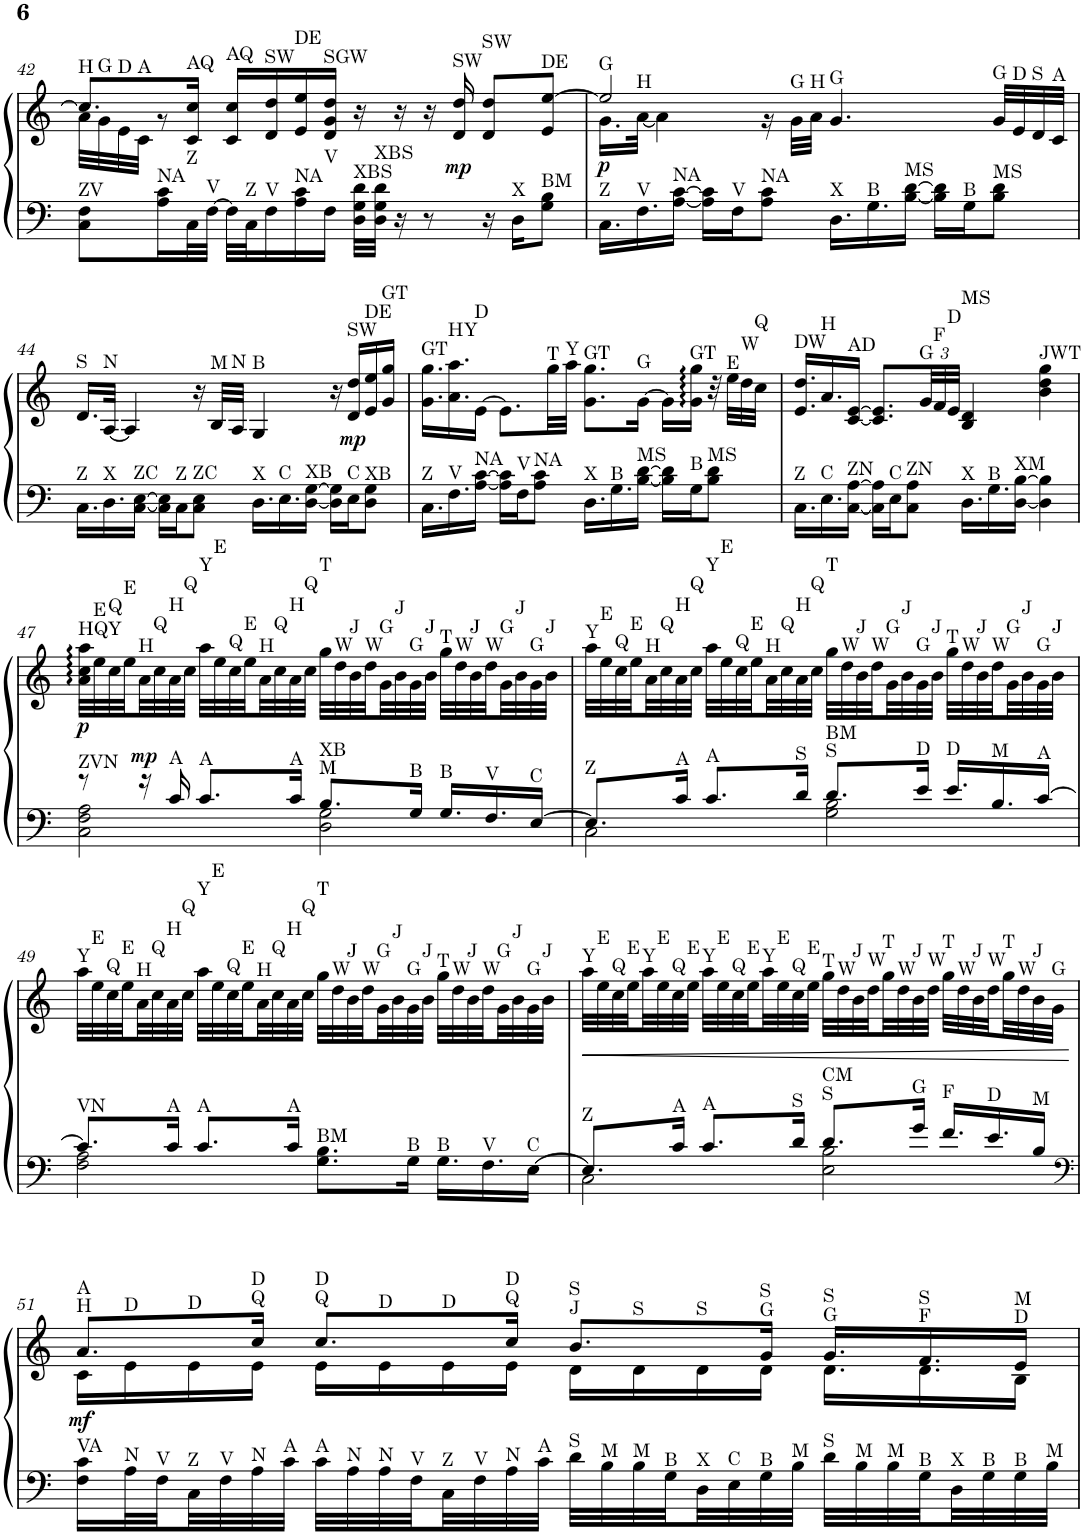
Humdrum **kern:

**kern	**kern	**dynam
*part1	*part1	*part1
*staff2	*staff1	*staff1/2
*I"鋼琴	*	*
!!LO:PB:g=z
*clefF4	*clefG2	*
*k[]	*k[]	*
*M4/4	*M4/4	*
=42	=42	=42
*	*^	*
!	!LO:TX:a:t=H	!	!
!LO:TX:a:t=ZV	!	!	!
8C\ 8F\L	8.cc/L]	32a\LLL	.
!	!	!LO:TX:a:t=G	!
.	.	32g\	.
!	!	!LO:TX:a:t=D	!
.	.	32e\	.
!	!	!LO:TX:a:t=A	!
.	.	32c\JJJ	.
!LO:TX:a:t=NA	!	!	!
16A\ 16c\L	.	8r	.
!	!LO:TX:a:t=AQ	!	!
!LO:TX:a:t=Z	!	!	!
32C\L	16c/ 16cc/Jk	.	.
!LO:TX:a:t=V	!	!	!
[32F\JJJ	.	.	.
!	!LO:TX:a:t=AQ	!	!
32F\LLL]	16c/ 16cc/LL	2.ryy	.
!LO:TX:a:t=Z	!	!	!
32C\J	.	.	.
!	!LO:TX:a:t=SW	!	!
!LO:TX:a:t=V	!	!	!
16F\	16d/ 16dd/	.	.
!	!LO:TX:a:t=DE	!	!
!LO:TX:a:t=NA	!	!	!
16A\ 16c\	16e/ 16ee/	.	.
!	!LO:TX:a:t=SGW	!	!
!LO:TX:a:t=V	!	!	!
16F\JJ	16d/ 16g/ 16dd/JJ	.	.
!LO:TX:a:t=XBS	!	!	!
32D\ 32G\ 32d\LLL	16r	.	.
!LO:TX:a:t=XBS	!	!	!
32D\ 32G\ 32d\JJJ	.	.	.
16r	16r	.	.
8r	16r	.	.
!	!LO:TX:a:t=SW	!	!
!	!	!	!LO:DY:b
.	16d/ 16dd/	.	mp
!	!LO:TX:a:t=SW	!	!
16r	8d/ 8dd/L	.	.
!LO:TX:a:t=X	!	!	!
16D\KL	.	.	.
!	!LO:TX:a:t=DE	!	!
!LO:TX:a:t=BM	!	!	!
8G\ 8B\J	8e/ [>8ee/J	.	.
=43	=43	=43	=43
!	!LO:TX:a:t=G	!	!
!LO:TX:a:t=Z	!	!	!
!	!	!	!LO:DY:b
16.C\LL	2ee/]	16.g\LL	p
!	!	!LO:TX:a:t=H	!
!LO:TX:a:t=V	!	!	!
16.F\	.	[32a\JJk	.
.	.	4a\]	.
!LO:TX:a:t=NA	!	!	!
[16A\ [16c\JJ	.	.	.
16A\] 16c\]LL	.	.	.
!LO:TX:a:t=V	!	!	!
16F\J	.	.	.
!LO:TX:a:t=NA	!	!	!
8A\ 8c\J	.	16r	.
!	!	!LO:TX:a:t=G	!
.	.	32g\LLL	.
!	!	!LO:TX:a:t=H	!
.	.	32a\JJJ	.
!	!LO:TX:a:t=G	!	!
!LO:TX:a:t=X	!	!	!
16.D\LL	4.g/	2ryy	.
!LO:TX:a:t=B	!	!	!
16.G\	.	.	.
!LO:TX:a:t=MS	!	!	!
[16B\ [16d\JJ	.	.	.
16B\] 16d\]LL	.	.	.
!LO:TX:a:t=B	!	!	!
16G\J	.	.	.
!	!LO:TX:a:t=G	!	!
!LO:TX:a:t=MS	!	!	!
8B\ 8d\J	32g/LLL	.	.
!	!LO:TX:a:t=D	!	!
.	32e/	.	.
!	!LO:TX:a:t=S	!	!
.	32d/	.	.
!	!LO:TX:a:t=A	!	!
.	32c/JJJ	.	.
*	*v	*v	*
!!LO:LB:g=z
=44	=44	=44
!	!LO:TX:a:t=S	!
!LO:TX:a:t=Z	!	!
16.C\LL	16.d/LL	.
!	!LO:TX:a:t=N	!
!LO:TX:a:t=X	!	!
16.D\	[32A/JJk	.
.	4A/]	.
!LO:TX:a:t=ZC	!	!
[16C\ [16E\JJ	.	.
16C\] 16E\]LL	.	.
!LO:TX:a:t=Z	!	!
16C\J	.	.
!LO:TX:a:t=ZC	!	!
8C\ 8E\J	16r	.
!	!LO:TX:a:t=M	!
.	32B/LLL	.
!	!LO:TX:a:t=N	!
.	32A/JJJ	.
!	!LO:TX:a:t=B	!
!LO:TX:a:t=X	!	!
16.D\LL	4G/	.
!LO:TX:a:t=C	!	!
16.E\	.	.
!LO:TX:a:t=XB	!	!
[16D\ [16G\JJ	.	.
16D\] 16G\]LL	16r	.
!	!LO:TX:a:t=SW	!
!LO:TX:a:t=C	!	!
!	!	!LO:DY:b
16E\J	16d/ 16dd/LL	mp
!	!LO:TX:a:t=DE	!
!LO:TX:a:t=XB	!	!
8D\ 8G\J	16e/ 16ee/	.
!	!LO:TX:a:t=GT	!
.	16g/ 16gg/JJ	.
=45	=45	=45
!	!LO:TX:a:t=GT	!
!LO:TX:a:t=Z	!	!
16.C\LL	16.g\ 16.gg\LL	.
!	!LO:TX:a:t=HY	!
!LO:TX:a:t=V	!	!
16.F\	16.a\ 16.aa\	.
!	!LO:TX:a:t=D	!
!LO:TX:a:t=NA	!	!
[16A\ [16c\JJ	[16e\JJ	.
16A\] 16c\]LL	8.e\L]	.
!LO:TX:a:t=V	!	!
16F\J	.	.
!LO:TX:a:t=NA	!	!
8A\ 8c\J	.	.
!	!LO:TX:a:t=T	!
.	32gg\LL	.
!	!LO:TX:a:t=Y	!
.	32aa\JJJ	.
!	!LO:TX:a:t=GT	!
!LO:TX:a:t=X	!	!
16.D\LL	8.g\ 8.gg\L	.
!LO:TX:a:t=B	!	!
16.G\	.	.
!	!LO:TX:a:t=G	!
!LO:TX:a:t=MS	!	!
[16B\ [16d\JJ	[16g\Jk	.
16B\] 16d\]LL	16g\LL]	.
!	!LO:TX:a:t=GT	!
!LO:TX:a:t=B	!	!
16G\J	16g\ 16gg\JJ	.
!LO:TX:a:t=MS	!	!
8B\ 8d\J	32r	.
!	!LO:TX:a:t=E	!
.	32ee\LLL	.
!	!LO:TX:a:t=W	!
.	32dd\	.
!	!LO:TX:a:t=Q	!
.	32cc\JJJ	.
=46	=46	=46
!	!LO:TX:a:t=DW	!
!LO:TX:a:t=Z	!	!
16.C\LL	16.e/ 16.dd/LL	.
!	!LO:TX:a:t=H	!
!LO:TX:a:t=C	!	!
16.E\	16.a/	.
!	!LO:TX:a:t=AD	!
!LO:TX:a:t=ZN	!	!
[16C\ [16A\JJ	[16c/ [16e/JJ	.
16C\] 16A\]LL	8.c/] 8.e/]L	.
!LO:TX:a:t=C	!	!
16E\J	.	.
!LO:TX:a:t=ZN	!	!
8C\ 8A\J	.	.
*	*Xbrackettup	*
!	!LO:TX:a:t=G	!
.	48g/LL	.
!	!LO:TX:a:t=F	!
.	48f/	.
!	!LO:TX:a:t=D	!
.	48e/JJJ	.
!	!LO:TX:a:t=MS	!
!LO:TX:a:t=X	!	!
16.D\LL	4B/ 4d/	.
!LO:TX:a:t=B	!	!
16.G\	.	.
!LO:TX:a:t=XM	!	!
[16D\ [16B\JJ	.	.
!	!LO:TX:a:t=JWT	!
4D\] 4B\]	4b\ 4dd\ 4gg\	.
!!LO:LB:g=z
=47	=47	=47
*^	*	*
!	!	!LO:TX:a:t=HQY	!
!LO:TX:a:t=ZVN	!	!	!
!	!	!	!LO:DY:b
8r	2C\ 2F\ 2A\	32a\ 32cc\ 32aa\LLL	p
!	!	!LO:TX:a:t=E	!
.	.	32ee\	.
!	!	!LO:TX:a:t=Q	!
.	.	32cc\	.
!	!	!LO:TX:a:t=E	!
.	.	32ee\	.
!	!	!LO:TX:a:t=H	!
!	!	!	!LO:DY:a=2
16r	.	32a\	mp
!	!	!LO:TX:a:t=Q	!
.	.	32cc\	.
!	!	!LO:TX:a:t=H	!
!LO:TX:a:t=A	!	!	!
16c/	.	32a\	.
!	!	!LO:TX:a:t=Q	!
.	.	32cc\JJJ	.
!	!	!LO:TX:a:t=Y	!
!LO:TX:a:t=A	!	!	!
8.c/L	.	32aa\LLL	.
!	!	!LO:TX:a:t=E	!
.	.	32ee\	.
!	!	!LO:TX:a:t=Q	!
.	.	32cc\	.
!	!	!LO:TX:a:t=E	!
.	.	32ee\	.
!	!	!LO:TX:a:t=H	!
.	.	32a\	.
!	!	!LO:TX:a:t=Q	!
.	.	32cc\	.
!	!	!LO:TX:a:t=H	!
!LO:TX:a:t=A	!	!	!
16c/Jk	.	32a\	.
!	!	!LO:TX:a:t=Q	!
.	.	32cc\JJJ	.
!	!	!LO:TX:a:t=T	!
!LO:TX:a:t=M	!	!	!
!LO:TX:a:t=XB	!	!	!
8.B/L	2D\ 2G\	32gg\LLL	.
!	!	!LO:TX:a:t=W	!
.	.	32dd\	.
!	!	!LO:TX:a:t=J	!
.	.	32b\	.
!	!	!LO:TX:a:t=W	!
.	.	32dd\	.
!	!	!LO:TX:a:t=G	!
.	.	32g\	.
!	!	!LO:TX:a:t=J	!
.	.	32b\	.
!	!	!LO:TX:a:t=G	!
!LO:TX:a:t=B	!	!	!
16G/Jk	.	32g\	.
!	!	!LO:TX:a:t=J	!
.	.	32b\JJJ	.
!	!	!LO:TX:a:t=T	!
!LO:TX:a:t=B	!	!	!
16.G/LL	.	32gg\LLL	.
!	!	!LO:TX:a:t=W	!
.	.	32dd\	.
!	!	!LO:TX:a:t=J	!
.	.	32b\	.
!	!	!LO:TX:a:t=W	!
!LO:TX:a:t=V	!	!	!
16.F/	.	32dd\	.
!	!	!LO:TX:a:t=G	!
.	.	32g\	.
!	!	!LO:TX:a:t=J	!
.	.	32b\	.
!	!	!LO:TX:a:t=G	!
!LO:TX:a:t=C	!	!	!
[16E/JJ	.	32g\	.
!	!	!LO:TX:a:t=J	!
.	.	32b\JJJ	.
=48	=48	=48	=48
!	!	!LO:TX:a:t=Y	!
!LO:TX:a:t=Z	!	!	!
8.E/L]	2C\	32aa\LLL	.
!	!	!LO:TX:a:t=E	!
.	.	32ee\	.
!	!	!LO:TX:a:t=Q	!
.	.	32cc\	.
!	!	!LO:TX:a:t=E	!
.	.	32ee\	.
!	!	!LO:TX:a:t=H	!
.	.	32a\	.
!	!	!LO:TX:a:t=Q	!
.	.	32cc\	.
!	!	!LO:TX:a:t=H	!
!LO:TX:a:t=A	!	!	!
16c/Jk	.	32a\	.
!	!	!LO:TX:a:t=Q	!
.	.	32cc\JJJ	.
!	!	!LO:TX:a:t=Y	!
!LO:TX:a:t=A	!	!	!
8.c/L	.	32aa\LLL	.
!	!	!LO:TX:a:t=E	!
.	.	32ee\	.
!	!	!LO:TX:a:t=Q	!
.	.	32cc\	.
!	!	!LO:TX:a:t=E	!
.	.	32ee\	.
!	!	!LO:TX:a:t=H	!
.	.	32a\	.
!	!	!LO:TX:a:t=Q	!
.	.	32cc\	.
!	!	!LO:TX:a:t=H	!
!LO:TX:a:t=S	!	!	!
16d/Jk	.	32a\	.
!	!	!LO:TX:a:t=Q	!
.	.	32cc\JJJ	.
!	!	!LO:TX:a:t=T	!
!LO:TX:a:t=S	!	!	!
!LO:TX:a:t=BM	!	!	!
8.d/L	2G\ 2B\	32gg\LLL	.
!	!	!LO:TX:a:t=W	!
.	.	32dd\	.
!	!	!LO:TX:a:t=J	!
.	.	32b\	.
!	!	!LO:TX:a:t=W	!
.	.	32dd\	.
!	!	!LO:TX:a:t=G	!
.	.	32g\	.
!	!	!LO:TX:a:t=J	!
.	.	32b\	.
!	!	!LO:TX:a:t=G	!
!LO:TX:a:t=D	!	!	!
16e/Jk	.	32g\	.
!	!	!LO:TX:a:t=J	!
.	.	32b\JJJ	.
!	!	!LO:TX:a:t=T	!
!LO:TX:a:t=D	!	!	!
16.e/LL	.	32gg\LLL	.
!	!	!LO:TX:a:t=W	!
.	.	32dd\	.
!	!	!LO:TX:a:t=J	!
.	.	32b\	.
!	!	!LO:TX:a:t=W	!
!LO:TX:a:t=M	!	!	!
16.B/	.	32dd\	.
!	!	!LO:TX:a:t=G	!
.	.	32g\	.
!	!	!LO:TX:a:t=J	!
.	.	32b\	.
!	!	!LO:TX:a:t=G	!
!LO:TX:a:t=A	!	!	!
[16c/JJ	.	32g\	.
!	!	!LO:TX:a:t=J	!
.	.	32b\JJJ	.
!!LO:LB:g=z
=49	=49	=49	=49
!	!	!LO:TX:a:t=Y	!
!LO:TX:a:t=VN	!	!	!
8.c/L]	2F\ 2A\	32aa\LLL	.
!	!	!LO:TX:a:t=E	!
.	.	32ee\	.
!	!	!LO:TX:a:t=Q	!
.	.	32cc\	.
!	!	!LO:TX:a:t=E	!
.	.	32ee\	.
!	!	!LO:TX:a:t=H	!
.	.	32a\	.
!	!	!LO:TX:a:t=Q	!
.	.	32cc\	.
!	!	!LO:TX:a:t=H	!
!LO:TX:a:t=A	!	!	!
16c/Jk	.	32a\	.
!	!	!LO:TX:a:t=Q	!
.	.	32cc\JJJ	.
!	!	!LO:TX:a:t=Y	!
!LO:TX:a:t=A	!	!	!
8.c/L	.	32aa\LLL	.
!	!	!LO:TX:a:t=E	!
.	.	32ee\	.
!	!	!LO:TX:a:t=Q	!
.	.	32cc\	.
!	!	!LO:TX:a:t=E	!
.	.	32ee\	.
!	!	!LO:TX:a:t=H	!
.	.	32a\	.
!	!	!LO:TX:a:t=Q	!
.	.	32cc\	.
!	!	!LO:TX:a:t=H	!
!LO:TX:a:t=A	!	!	!
16c/Jk	.	32a\	.
!	!	!LO:TX:a:t=Q	!
.	.	32cc\JJJ	.
!	!	!LO:TX:a:t=T	!
!LO:TX:a:t=BM	!	!	!
8.G\ 8.B\L	2ryy	32gg\LLL	.
!	!	!LO:TX:a:t=W	!
.	.	32dd\	.
!	!	!LO:TX:a:t=J	!
.	.	32b\	.
!	!	!LO:TX:a:t=W	!
.	.	32dd\	.
!	!	!LO:TX:a:t=G	!
.	.	32g\	.
!	!	!LO:TX:a:t=J	!
.	.	32b\	.
!	!	!LO:TX:a:t=G	!
!LO:TX:a:t=B	!	!	!
16G\Jk	.	32g\	.
!	!	!LO:TX:a:t=J	!
.	.	32b\JJJ	.
!	!	!LO:TX:a:t=T	!
!LO:TX:a:t=B	!	!	!
16.G\LL	.	32gg\LLL	.
!	!	!LO:TX:a:t=W	!
.	.	32dd\	.
!	!	!LO:TX:a:t=J	!
.	.	32b\	.
!	!	!LO:TX:a:t=W	!
!LO:TX:a:t=V	!	!	!
16.F\	.	32dd\	.
!	!	!LO:TX:a:t=G	!
.	.	32g\	.
!	!	!LO:TX:a:t=J	!
.	.	32b\	.
!	!	!LO:TX:a:t=G	!
!LO:TX:a:t=C	!	!	!
[16E\JJ	.	32g\	.
!	!	!LO:TX:a:t=J	!
.	.	32b\JJJ	.
=50	=50	=50	=50
!	!	!LO:TX:a:t=Y	!
!LO:TX:a:t=Z	!	!	!
!	!	!	!LO:HP:b
8.E/L]	2C\	32aa\LLL	<
!	!	!LO:TX:a:t=E	!
.	.	32ee\	.
!	!	!LO:TX:a:t=Q	!
.	.	32cc\	.
!	!	!LO:TX:a:t=E	!
.	.	32ee\	.
!	!	!LO:TX:a:t=Y	!
.	.	32aa\	.
!	!	!LO:TX:a:t=E	!
.	.	32ee\	.
!	!	!LO:TX:a:t=Q	!
!LO:TX:a:t=A	!	!	!
16c/Jk	.	32cc\	.
!	!	!LO:TX:a:t=E	!
.	.	32ee\JJJ	.
!	!	!LO:TX:a:t=Y	!
!LO:TX:a:t=A	!	!	!
8.c/L	.	32aa\LLL	.
!	!	!LO:TX:a:t=E	!
.	.	32ee\	.
!	!	!LO:TX:a:t=Q	!
.	.	32cc\	.
!	!	!LO:TX:a:t=E	!
.	.	32ee\	.
!	!	!LO:TX:a:t=Y	!
.	.	32aa\	.
!	!	!LO:TX:a:t=E	!
.	.	32ee\	.
!	!	!LO:TX:a:t=Q	!
!LO:TX:a:t=S	!	!	!
16d/Jk	.	32cc\	.
!	!	!LO:TX:a:t=E	!
.	.	32ee\JJJ	.
!	!	!LO:TX:a:t=T	!
!LO:TX:a:t=S	!	!	!
!LO:TX:a:t=CM	!	!	!
8.d/L	2E\ 2B\	32gg\LLL	.
!	!	!LO:TX:a:t=W	!
.	.	32dd\	.
!	!	!LO:TX:a:t=J	!
.	.	32b\	.
!	!	!LO:TX:a:t=W	!
.	.	32dd\	.
!	!	!LO:TX:a:t=T	!
.	.	32gg\	.
!	!	!LO:TX:a:t=W	!
.	.	32dd\	.
!	!	!LO:TX:a:t=J	!
!LO:TX:a:t=G	!	!	!
16g/Jk	.	32b\	.
!	!	!LO:TX:a:t=W	!
.	.	32dd\JJJ	.
!	!	!LO:TX:a:t=T	!
!LO:TX:a:t=F	!	!	!
16.f/LL	.	32gg\LLL	.
!	!	!LO:TX:a:t=W	!
.	.	32dd\	.
!	!	!LO:TX:a:t=J	!
.	.	32b\	.
!	!	!LO:TX:a:t=W	!
!LO:TX:a:t=D	!	!	!
16.e/	.	32dd\	.
!	!	!LO:TX:a:t=T	!
.	.	32gg\	.
!	!	!LO:TX:a:t=W	!
.	.	32dd\	.
!	!	!LO:TX:a:t=J	!
!LO:TX:a:t=M	!	!	!
16B/JJ	.	32b\	.
!	!	!LO:TX:a:t=G	!
.	.	32g\JJJ	.
*v	*v	*	*
.	.	[
!!LO:LB:g=z
=51	=51	=51
*clefF4	*	*
*	*^	*
!	!LO:TX:a:t=H	!	!
!	!LO:TX:a:t=A	!	!
!LO:TX:a:t=VA	!	!	!
!	!	!	!LO:DY:b
16F\ 16c\LL	8.a/L	16c\LL	mf
!	!	!LO:TX:a:t=D	!
!LO:TX:a:t=N	!	!	!
32A\L	.	16e\	.
!LO:TX:a:t=V	!	!	!
32F\	.	.	.
!	!	!LO:TX:a:t=D	!
!LO:TX:a:t=Z	!	!	!
32C\	.	16e\	.
!LO:TX:a:t=V	!	!	!
32F\	.	.	.
!	!LO:TX:a:t=Q	!	!
!	!LO:TX:a:t=D	!	!
!LO:TX:a:t=N	!	!	!
32A\	16cc/Jk	16e\JJ	.
!LO:TX:a:t=A	!	!	!
32c\JJJ	.	.	.
!	!LO:TX:a:t=Q	!	!
!	!LO:TX:a:t=D	!	!
!LO:TX:a:t=A	!	!	!
32c\LLL	8.cc/L	16e\LL	.
!LO:TX:a:t=N	!	!	!
32A\	.	.	.
!	!	!LO:TX:a:t=D	!
!LO:TX:a:t=N	!	!	!
32A\	.	16e\	.
!LO:TX:a:t=V	!	!	!
32F\	.	.	.
!	!	!LO:TX:a:t=D	!
!LO:TX:a:t=Z	!	!	!
32C\	.	16e\	.
!LO:TX:a:t=V	!	!	!
32F\	.	.	.
!	!LO:TX:a:t=Q	!	!
!	!LO:TX:a:t=D	!	!
!LO:TX:a:t=N	!	!	!
32A\	16cc/Jk	16e\JJ	.
!LO:TX:a:t=A	!	!	!
32c\JJJ	.	.	.
!	!LO:TX:a:t=J	!	!
!	!LO:TX:a:t=S	!	!
!LO:TX:a:t=S	!	!	!
32d\LLL	8.b/L	16d\LL	.
!LO:TX:a:t=M	!	!	!
32B\	.	.	.
!	!	!LO:TX:a:t=S	!
!LO:TX:a:t=M	!	!	!
32B\	.	16d\	.
!LO:TX:a:t=B	!	!	!
32G\	.	.	.
!	!	!LO:TX:a:t=S	!
!LO:TX:a:t=X	!	!	!
32D\	.	16d\	.
!LO:TX:a:t=C	!	!	!
32E\	.	.	.
!	!LO:TX:a:t=G	!	!
!	!LO:TX:a:t=S	!	!
!LO:TX:a:t=B	!	!	!
32G\	16g/Jk	16d\JJ	.
!LO:TX:a:t=M	!	!	!
32B\JJJ	.	.	.
!	!LO:TX:a:t=G	!	!
!	!LO:TX:a:t=S	!	!
!LO:TX:a:t=S	!	!	!
32d\LLL	16.g/LL	16.d\LL	.
!LO:TX:a:t=M	!	!	!
32B\	.	.	.
!LO:TX:a:t=M	!	!	!
32B\	.	.	.
!	!LO:TX:a:t=F	!	!
!	!LO:TX:a:t=S	!	!
!LO:TX:a:t=B	!	!	!
32G\	16.f/	16.d\	.
!LO:TX:a:t=X	!	!	!
32D\	.	.	.
!LO:TX:a:t=B	!	!	!
32G\	.	.	.
!	!LO:TX:a:t=D	!	!
!	!LO:TX:a:t=M	!	!
!LO:TX:a:t=B	!	!	!
32G\	16e/JJ	16B\JJ	.
!LO:TX:a:t=M	!	!	!
32B\JJJ	.	.	.
*	*v	*v	*
=	=	=
*-	*-	*-
